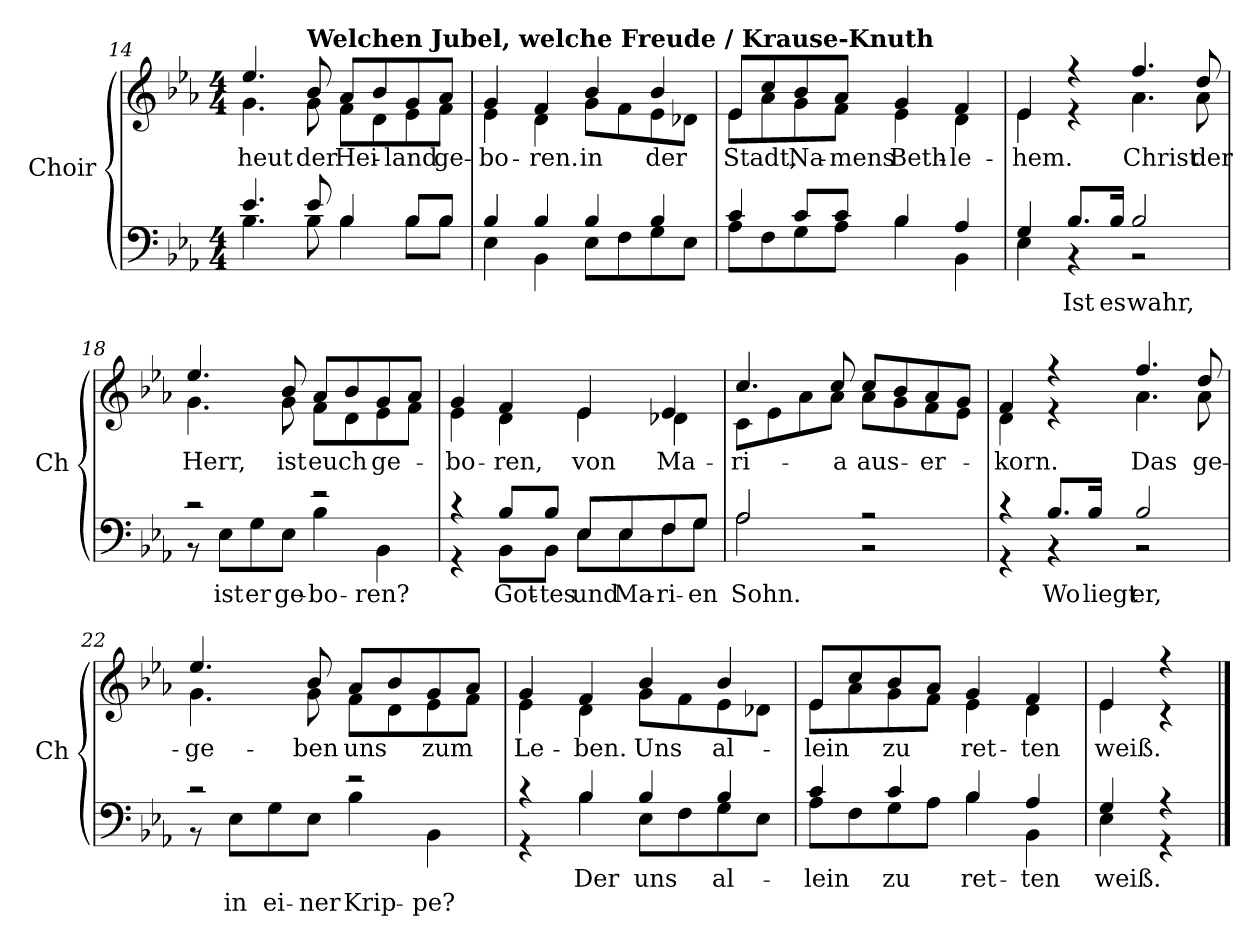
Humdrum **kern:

**kern	**text	**text	**kern	**text
*part2	*part2	*part2	*part1	*part1
*staff2	*staff2	*staff2	*staff1	*staff1
*I"Choir	*	*	*I"Choir	*
*I'Ch	*	*	*I'Ch	*
*clefF4	*	*	*clefG2	*
*k[b-e-a-]	*	*	*k[b-e-a-]	*
*M4/4	*	*	*M4/4	*
=14	=14	=14	=14	=14
*^	*	*	*	*
!	!	!	!	!	!LO:LY:b
*	*	*	*	*^	*
4.e-/	4.B-\	.	.	4.ee-/	4.g\	heut
!	!	!	!	!LO:TX:a:B:t=Welchen Jubel, welche Freude / Krause-Knuth	!	!
!	!	!	!	!	!	!LO:LY:b
8e-/	8B-\	.	.	8b-/	8g\	der
!	!	!	!	!	!	!LO:LY:b
4B-/	4B-\	.	.	8a-/L	8f\L	Hei-
.	.	.	.	8b-/	8d\	.
!	!	!	!	!	!	!LO:LY:b
8B-/L	8B-\L	.	.	8g/	8e-\	land
!	!	!	!	!	!	!LO:LY:b
8B-/J	8B-\J	.	.	8a-/J	8f\J	ge-
=15	=15	=15	=15	=15	=15	=15
!	!	!	!	!	!	!LO:LY:b
4B-/	4E-\	.	.	4g/	4e-\	bo-
!	!	!	!	!	!	!LO:LY:b
4B-/	4BB-\	.	.	4f/	4d\	ren.
!	!	!	!	!	!	!LO:LY:b
4B-/	8E-\L	.	.	4b-/	8g\L	in
.	8F\	.	.	.	8f\	.
!	!	!	!	!	!	!LO:LY:b
4B-/	8G\	.	.	4b-/	8e-\	der
.	8E-\J	.	.	.	8d-X\J	.
!!LO:LB:g=z	!!
=16	=16	=16	=16	=16	=16	=16
!	!	!	!	!	!	!LO:LY:b
4c/	8A-\L	.	.	8e-/L	8e-\L	Stadt,
.	8F\	.	.	8cc/	8a-\	.
!	!	!	!	!	!	!LO:LY:b
8c/L	8G\	.	.	8b-/	8g\	Na-
!	!	!	!	!	!	!LO:LY:b
8c/J	8A-\J	.	.	8a-/J	8f\J	mens
!	!	!	!	!	!	!LO:LY:b
4B-/	4B-\	.	.	4g/	4e-\	Beth-
!	!	!	!	!	!	!LO:LY:b
4A-/	4BB-\	.	.	4f/	4d\	le-
=17	=17	=17	=17	=17	=17	=17
!	!	!	!	!	!	!LO:LY:b
4G/	4E-\	.	.	4e-/	4e-\	hem.
!	!	!LO:LY:b	!	!	!	!
8.B-/L	4r	Ist	.	4r	4r	.
!	!	!LO:LY:b	!	!	!	!
16B-/Jk	.	es	.	.	.	.
!	!	!LO:LY:b	!	!	!	!LO:LY:b
2B-/	2r	wahr,	.	4.ff/	4.a-\	Christ
!	!	!	!	!	!	!LO:LY:b
.	.	.	.	8dd/	8a-\	der
=18	=18	=18	=18	=18	=18	=18
!	!	!	!	!	!	!LO:LY:b
2r	8r	.	.	4.ee-/	4.g\	Herr,
!	!	!LO:LY:b	!	!	!	!
.	8E-\L	ist	.	.	.	.
!	!	!LO:LY:b	!	!	!	!
.	8G\	er	.	.	.	.
!	!	!LO:LY:b	!	!	!	!LO:LY:b
.	8E-\J	ge-	.	8b-/	8g\	ist
!	!	!LO:LY:b	!	!	!	!LO:LY:b
2r	4B-\	bo-	.	8a-/L	8f\L	euch
.	.	.	.	8b-/	8d\	.
!	!	!LO:LY:b	!	!	!	!LO:LY:b
.	4BB-\	ren?	.	8g/	8e-\	ge-
.	.	.	.	8a-/J	8f\J	.
!!LO:LB:g=z	!!
=19	=19	=19	=19	=19	=19	=19
!	!	!	!	!	!	!LO:LY:b
4r	4r	.	.	4g/	4e-\	bo-
!	!	!LO:LY:b	!	!	!	!LO:LY:b
8B-/L	8BB-\L	Got-	.	4f/	4d\	ren,
!	!	!LO:LY:b	!	!	!	!
8B-/J	8BB-\J	tes	.	.	.	.
!	!	!LO:LY:b	!	!	!	!LO:LY:b
8E-/L	8E-\L	und	.	4e-/	4e-\	von
!	!	!LO:LY:b	!	!	!	!
8E-/	8E-\	Ma-	.	.	.	.
!	!	!LO:LY:b	!	!	!	!LO:LY:b
8F/	8F\	ri-	.	4e-/	4d-X\	Ma-
!	!	!LO:LY:b	!	!	!	!
8G/J	8G\J	en	.	.	.	.
=20	=20	=20	=20	=20	=20	=20
!	!	!LO:LY:b	!	!	!	!LO:LY:b
2A-/	2A-\	Sohn.	.	4.cc/	8c\L	ri-
.	.	.	.	.	8e-\	.
.	.	.	.	.	8a-\	.
!	!	!	!	!	!	!LO:LY:b
.	.	.	.	8cc/	8a-\J	a
!	!	!	!	!	!	!LO:LY:b
2r	2r	.	.	8cc/L	8a-\L	aus-
.	.	.	.	8b-/	8g\	.
!	!	!	!	!	!	!LO:LY:b
.	.	.	.	8a-/	8f\	er-
.	.	.	.	8g/J	8e-\J	.
=21	=21	=21	=21	=21	=21	=21
!	!	!	!	!	!	!LO:LY:b
4r	4r	.	.	4f/	4d\	korn.
!	!	!LO:LY:b	!	!	!	!
8.B-/L	4r	Wo	.	4r	4r	.
!	!	!LO:LY:b	!	!	!	!
16B-/Jk	.	liegt	.	.	.	.
!	!	!LO:LY:b	!	!	!	!LO:LY:b
2B-/	2r	er,	.	4.ff/	4.a-\	Das
!	!	!	!	!	!	!LO:LY:b
.	.	.	.	8dd/	8a-\	ge-
!!LO:LB:g=z	!!
=22	=22	=22	=22	=22	=22	=22
!	!	!	!	!	!	!LO:LY:b
2r	8r	.	.	4.ee-/	4.g\	ge-
!	!	!	!LO:LY:b	!	!	!
.	8E-\L	.	in	.	.	.
!	!	!	!LO:LY:b	!	!	!
.	8G\	.	ei-	.	.	.
!	!	!	!LO:LY:b	!	!	!LO:LY:b
.	8E-\J	.	ner	8b-/	8g\	ben
!	!	!	!LO:LY:b	!	!	!LO:LY:b
2r	4B-\	.	Krip-	8a-/L	8f\L	uns
.	.	.	.	8b-/	8d\	.
!	!	!	!LO:LY:b	!	!	!LO:LY:b
.	4BB-\	.	pe?	8g/	8e-\	zum
.	.	.	.	8a-/J	8f\J	.
=23	=23	=23	=23	=23	=23	=23
!	!	!	!	!	!	!LO:LY:b
4r	4r	.	.	4g/	4e-\	Le-
!	!	!LO:LY:b	!	!	!	!LO:LY:b
4B-/	4B-\	Der	.	4f/	4d\	ben.
!	!	!LO:LY:b	!	!	!	!LO:LY:b
4B-/	8E-\L	uns	.	4b-/	8g\L	Uns
.	8F\	.	.	.	8f\	.
!	!	!LO:LY:b	!	!	!	!LO:LY:b
4B-/	8G\	al-	.	4b-/	8e-\	al-
.	8E-\J	.	.	.	8d-X\J	.
=24	=24	=24	=24	=24	=24	=24
!	!	!LO:LY:b	!	!	!	!LO:LY:b
4c/	8A-\L	lein	.	8e-/L	8e-\L	lein
.	8F\	.	.	8cc/	8a-\	.
!	!	!LO:LY:b	!	!	!	!LO:LY:b
4c/	8G\	zu	.	8b-/	8g\	zu
.	8A-\J	.	.	8a-/J	8f\J	.
!	!	!LO:LY:b	!	!	!	!LO:LY:b
4B-/	4B-\	ret-	.	4g/	4e-\	ret-
!	!	!LO:LY:b	!	!	!	!LO:LY:b
4A-/	4BB-\	ten	.	4f/	4d\	ten
=25	=25	=25	=25	=25	=25	=25
!	!	!LO:LY:b	!	!	!	!LO:LY:b
4G/	4E-\	weiß.	.	4e-/	4e-\	weiß.
4r	4r	.	.	4r	4r	.
*v	*v	*	*	*	*	*
*	*	*	*v	*v	*
==	==	==	==	==
*-	*-	*-	*-	*-
